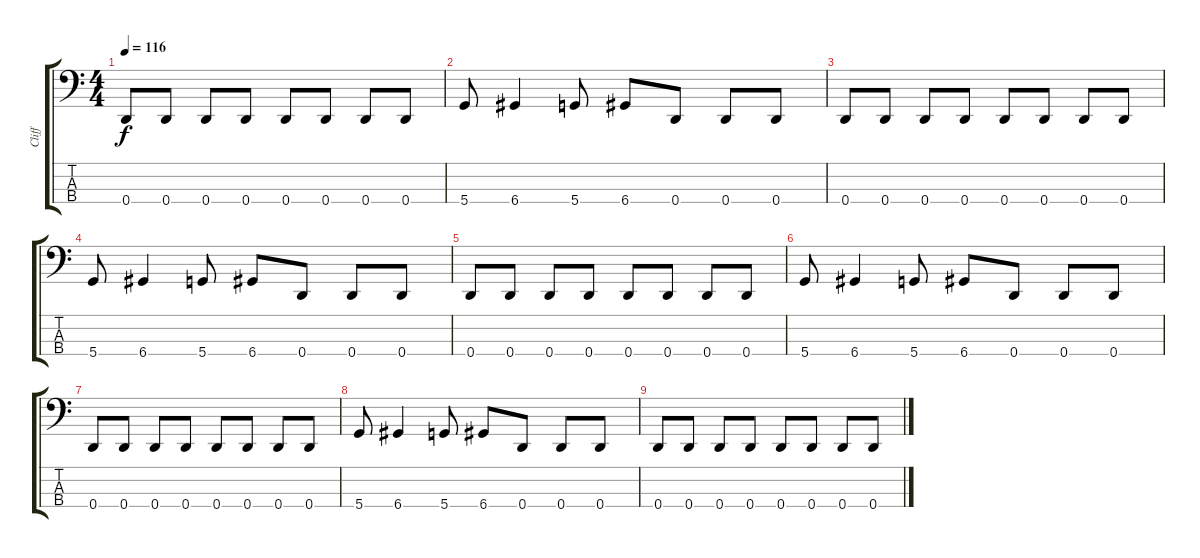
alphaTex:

\track ("Cliff" "Cliff") {instrument electricbassfinger}
\staff {score tabs}
\tuning (G2 D2 A1 D1) {hide}
\ts (4 4)
\tempo 116
\clef f4
\ks c
0.4.8{dy f} 0.4.8 0.4.8 0.4.8 0.4.8 0.4.8 0.4.8 0.4.8 |
5.4.8 6.4.4 5.4.8 6.4.8 0.4.8 0.4.8 0.4.8 |
0.4.8 0.4.8 0.4.8 0.4.8 0.4.8 0.4.8 0.4.8 0.4.8 |
5.4.8 6.4.4 5.4.8 6.4.8 0.4.8 0.4.8 0.4.8 |
0.4.8 0.4.8 0.4.8 0.4.8 0.4.8 0.4.8 0.4.8 0.4.8 |
5.4.8 6.4.4 5.4.8 6.4.8 0.4.8 0.4.8 0.4.8 |
0.4.8 0.4.8 0.4.8 0.4.8 0.4.8 0.4.8 0.4.8 0.4.8 |
5.4.8 6.4.4 5.4.8 6.4.8 0.4.8 0.4.8 0.4.8 |
0.4.8 0.4.8 0.4.8 0.4.8 0.4.8 0.4.8 0.4.8 0.4.8
